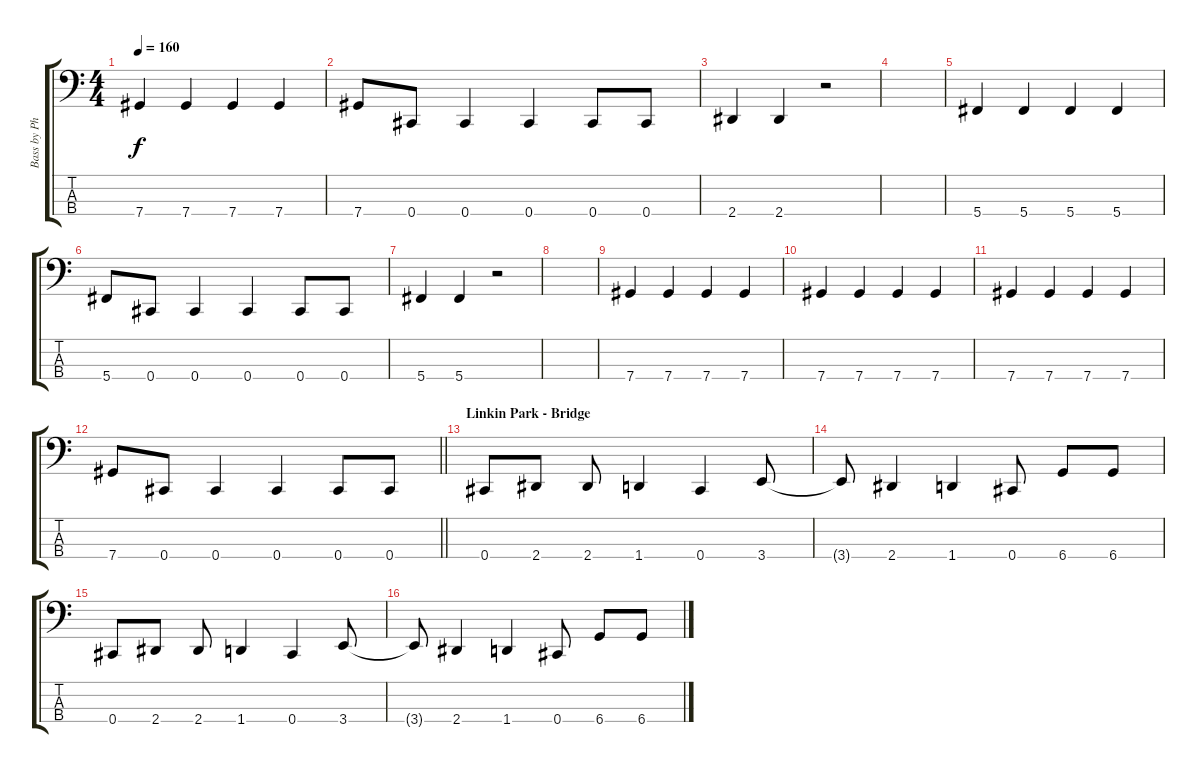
\track ("Bass by Phoenix" "Bass by Ph") {instrument electricbasspick}
\staff {score tabs}
\tuning (Gb2 Db2 Ab1 Db1) {hide}
\ts (4 4)
\tempo 160
\clef f4
\ks c
7.4.4{dy f} 7.4.4 7.4.4 7.4.4 |
7.4.8 0.4.8 0.4.4 0.4.4 0.4.8 0.4.8 |
2.4.4 2.4.4 r.2 |
|
5.4.4 5.4.4 5.4.4 5.4.4 |
5.4.8 0.4.8 0.4.4 0.4.4 0.4.8 0.4.8 |
5.4.4 5.4.4 r.2 |
|
7.4.4 7.4.4 7.4.4 7.4.4 |
7.4.4 7.4.4 7.4.4 7.4.4 |
7.4.4 7.4.4 7.4.4 7.4.4 |
\barLineRight lightlight
7.4.8 0.4.8 0.4.4 0.4.4 0.4.8 0.4.8 |
\section ("" "Linkin Park - Bridge")
0.4.8 2.4.8 2.4.8 1.4.4 0.4.4 3.4.8 |
3.4{t}.8 2.4.4 1.4.4 0.4.8 6.4.8 6.4.8 |
0.4.8 2.4.8 2.4.8 1.4.4 0.4.4 3.4.8 |
3.4{t}.8 2.4.4 1.4.4 0.4.8 6.4.8 6.4.8
